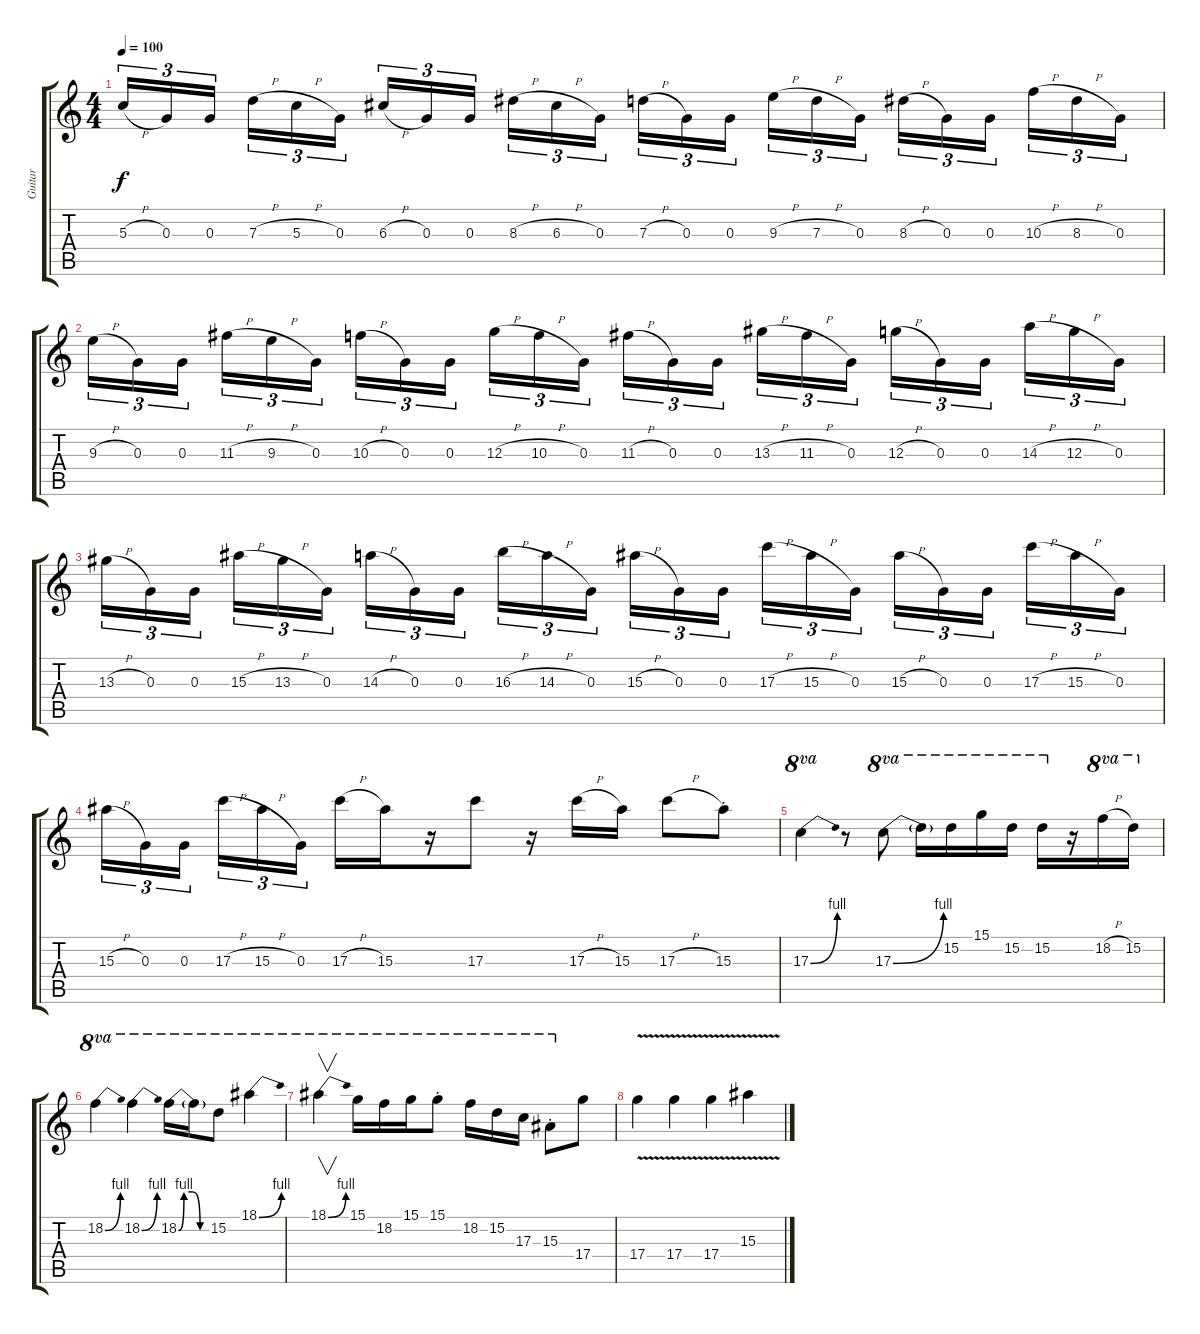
\track ("Guitar" "Guitar") {instrument distortionguitar}
\staff {score tabs}
\tuning (E4 B3 G3 D3 A2 E2) {hide}
\ts (4 4)
\tempo 100
\clef g2
\ks c
5.3{h}.16{tu (3 2) dy f} 0.3.16{tu (3 2)} 0.3.16{tu (3 2) beam splitsecondary} 7.3{h}.16{tu (3 2)} 5.3{h}.16{tu (3 2)} 0.3.16{tu (3 2)} 6.3{h}.16{tu (3 2)} 0.3.16{tu (3 2)} 0.3.16{tu (3 2) beam splitsecondary} 8.3{h}.16{tu (3 2)} 6.3{h}.16{tu (3 2)} 0.3.16{tu (3 2)} 7.3{h}.16{tu (3 2)} 0.3.16{tu (3 2)} 0.3.16{tu (3 2) beam splitsecondary} 9.3{h}.16{tu (3 2)} 7.3{h}.16{tu (3 2)} 0.3.16{tu (3 2)} 8.3{h}.16{tu (3 2)} 0.3.16{tu (3 2)} 0.3.16{tu (3 2) beam splitsecondary} 10.3{h}.16{tu (3 2)} 8.3{h}.16{tu (3 2)} 0.3.16{tu (3 2)} |
9.3{h}.16{tu (3 2)} 0.3.16{tu (3 2)} 0.3.16{tu (3 2) beam splitsecondary} 11.3{h}.16{tu (3 2)} 9.3{h}.16{tu (3 2)} 0.3.16{tu (3 2)} 10.3{h}.16{tu (3 2)} 0.3.16{tu (3 2)} 0.3.16{tu (3 2) beam splitsecondary} 12.3{h}.16{tu (3 2)} 10.3{h}.16{tu (3 2)} 0.3.16{tu (3 2)} 11.3{h}.16{tu (3 2)} 0.3.16{tu (3 2)} 0.3.16{tu (3 2) beam splitsecondary} 13.3{h}.16{tu (3 2)} 11.3{h}.16{tu (3 2)} 0.3.16{tu (3 2)} 12.3{h}.16{tu (3 2)} 0.3.16{tu (3 2)} 0.3.16{tu (3 2) beam splitsecondary} 14.3{h}.16{tu (3 2)} 12.3{h}.16{tu (3 2)} 0.3.16{tu (3 2)} |
13.3{h}.16{tu (3 2)} 0.3.16{tu (3 2)} 0.3.16{tu (3 2) beam splitsecondary} 15.3{h}.16{tu (3 2)} 13.3{h}.16{tu (3 2)} 0.3.16{tu (3 2)} 14.3{h}.16{tu (3 2)} 0.3.16{tu (3 2)} 0.3.16{tu (3 2) beam splitsecondary} 16.3{h}.16{tu (3 2)} 14.3{h}.16{tu (3 2)} 0.3.16{tu (3 2)} 15.3{h}.16{tu (3 2)} 0.3.16{tu (3 2)} 0.3.16{tu (3 2) beam splitsecondary} 17.3{h}.16{tu (3 2)} 15.3{h}.16{tu (3 2)} 0.3.16{tu (3 2)} 15.3{h}.16{tu (3 2)} 0.3.16{tu (3 2)} 0.3.16{tu (3 2) beam splitsecondary} 17.3{h}.16{tu (3 2)} 15.3{h}.16{tu (3 2)} 0.3.16{tu (3 2)} |
15.3{h}.16{tu (3 2)} 0.3.16{tu (3 2)} 0.3.16{tu (3 2) beam splitsecondary} 17.3{h}.16{tu (3 2)} 15.3{h}.16{tu (3 2)} 0.3.16{tu (3 2)} 17.3{h}.16 15.3.16 r.16 17.3.8 r.16 17.3{h}.16 15.3.16 17.3{h}.8 15.3{st}.8 |
17.3{be (bend 0 0 60 4)}.4{ot 8va} r.8 17.3{be (bend 0 0 60 4)}.8{ot 8va} 17.3{t}.16{ot 8va} 15.2.16{ot 8va} 15.1.16{ot 8va} 15.2.16{ot 8va} 15.2.16{ot 8va} r.16 18.2{h}.16{ot 8va} 15.2.16{ot 8va} |
18.2{be (bend 0 0 60 4)}.4{ot 8va} 18.2{be (bend 0 0 60 4)}.4{ot 8va} 18.2{be (custom 0 0 10 4 25 4 40 0 60 0)}.16{ot 8va} 18.2{t}.16{ot 8va} 15.2.8{ot 8va} 18.1{be (bend 0 0 60 4)}.4{ot 8va} |
18.1{be (bend 0 0 60 4)}.4{v ot 8va} 15.1.16{ot 8va} 18.2.16{ot 8va} 15.1.16{ot 8va} 15.1{st}.8{ot 8va} 18.2.16{ot 8va} 15.2.16{ot 8va} 17.3.16{ot 8va} 15.3{st}.8{ot 8va} 17.4.8 |
17.4{v}.4 17.4{v}.4 17.4{v}.4 15.3{v}.4
